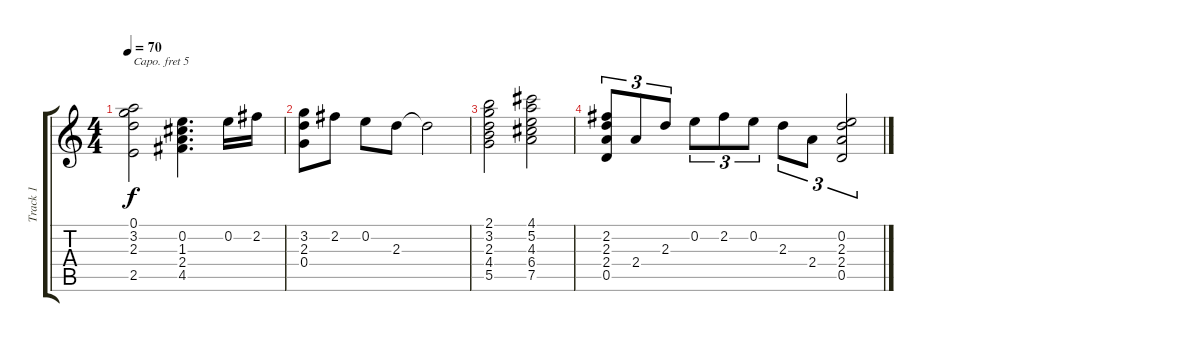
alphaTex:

\track ("Track 1" "Track 1") {instrument acousticguitarsteel}
\staff {score tabs}
\capo 5
\tuning (E4 B3 G3 D3 A2 E2) {hide}
\ts (4 4)
\tempo 70
\clef g2
\ks c
(0.1 3.2 2.3 2.5).2{dy f} (0.2 1.3 2.4 4.5).4{d} 0.2.16 2.2.16 |
(3.2 2.3 0.4).8 2.2.8 0.2.8 2.3.8 2.3{t}.2 |
(2.1 3.2 2.3 4.4 5.5).2 (4.1 5.2 4.3 6.4 7.5).2 |
(2.2 2.3 2.4 0.5).8{tu (3 2)} 2.4.8{tu (3 2)} 2.3.8{tu (3 2)} 0.2.8{tu (3 2)} 2.2.8{tu (3 2)} 0.2.8{tu (3 2)} 2.3.8{tu (3 2)} 2.4.8{tu (3 2)} (0.2 2.3 2.4 0.5).2{tu (3 2)}
